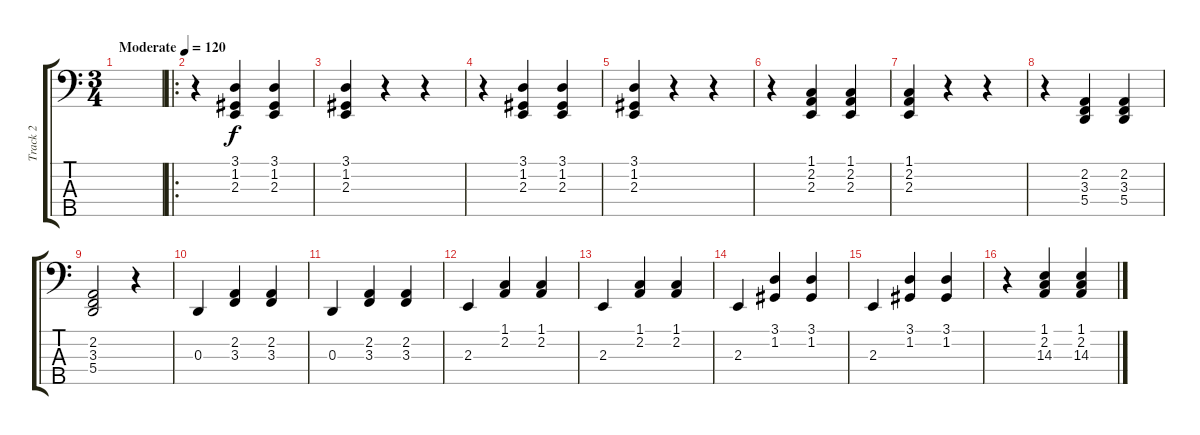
\track ("Track 2" "Track 2") {instrument acousticgrandpiano}
\staff {score tabs}
\tuning (B2 G2 D2 A1 E1) {hide}
\ts (3 4)
\tempo (120 "Moderate")
\clef f4
\ks c
|
\ro
r.4 (3.1 1.2 2.3).4 (3.1 1.2 2.3).4 |
(3.1 1.2 2.3).4 r.4 r.4 |
r.4 (3.1 1.2 2.3).4 (3.1 1.2 2.3).4 |
(3.1 1.2 2.3).4 r.4 r.4 |
r.4 (1.1 2.2 2.3).4 (1.1 2.2 2.3).4 |
(1.1 2.2 2.3).4 r.4 r.4 |
r.4 (2.2 3.3 5.4).4 (2.2 3.3 5.4).4 |
(2.2 3.3 5.4).2 r.4 |
0.3.4 (2.2 3.3).4 (2.2 3.3).4 |
0.3.4 (2.2 3.3).4 (2.2 3.3).4 |
2.3.4 (1.1 2.2).4 (1.1 2.2).4 |
2.3.4 (1.1 2.2).4 (1.1 2.2).4 |
2.3.4 (3.1 1.2).4 (3.1 1.2).4 |
2.3.4 (3.1 1.2).4 (3.1 1.2).4 |
r.4 (1.1 2.2 14.3).4 (1.1 2.2 14.3).4
